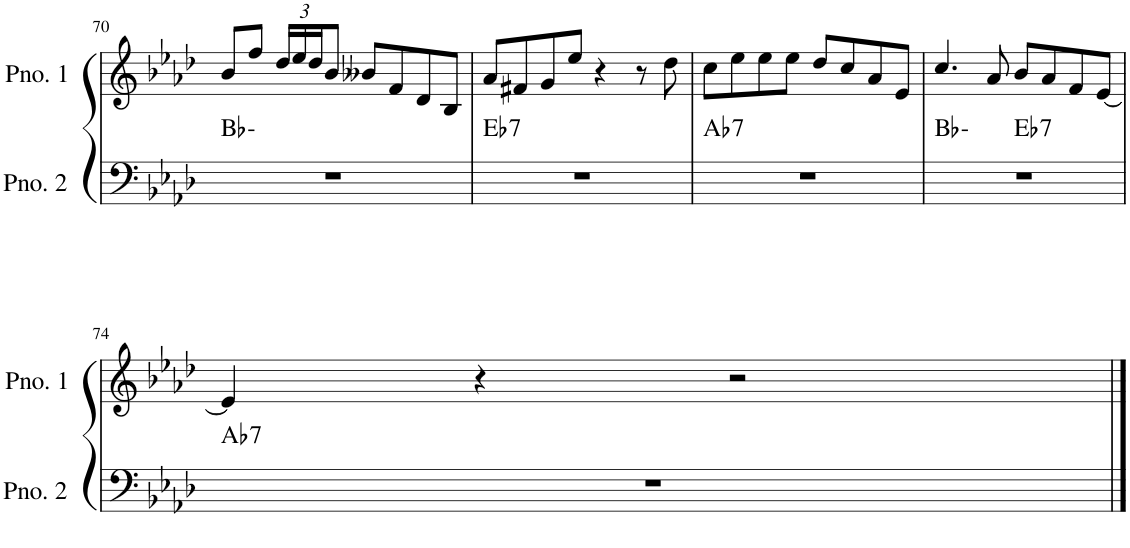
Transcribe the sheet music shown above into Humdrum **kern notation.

**kern	**harte	**kern
*part2	*part2	*part1
*staff2	*	*staff1
*I"ピアノ 2	*	*I"ピアノ 1
!!LO:PB:g=z
*clefF4	*	*clefG2
*k[b-e-a-d-]	*	*k[b-e-a-d-]
*M4/4	*	*M4/4
=70	=70	=70
1r	Bb:min	8b-/L
.	.	8ff/J
*	*	*Xbrackettup
.	.	24dd-/LL
.	.	24ee-/
.	.	24dd-/J
.	.	8b-/J
.	.	8b--X/L
.	.	8f/
.	.	8d-/
.	.	8B-/J
=71	=71	=71
!	!LO:H:kt=7	!
1r	Eb:7	8a-/L
.	.	8f#X/
.	.	8g/
.	.	8ee-/J
.	.	4r
.	.	8r
.	.	8dd-\
=72	=72	=72
!	!LO:H:kt=7	!
1r	Ab:7	8cc\L
.	.	8ee-\
.	.	8ee-\
.	.	8ee-\J
.	.	8dd-/L
.	.	8cc/
.	.	8a-/
.	.	8e-/J
=73	=73	=73
*^	*	*
1r	2ryy	Bb:min	4.cc/
.	.	.	8a-/
!	!	!LO:H:kt=7	!
.	2ryy	Eb:7	8b-/L
.	.	.	8a-/
.	.	.	8f/
.	.	.	[8e-/J
!!LO:LB:g=z
=74	=74	=74	=74
!	!	!LO:H:kt=7	!
*v	*v	*	*
1r	Ab:7	4e-/]
.	.	4r
.	.	2r
==	==	==
*-	*-	*-
